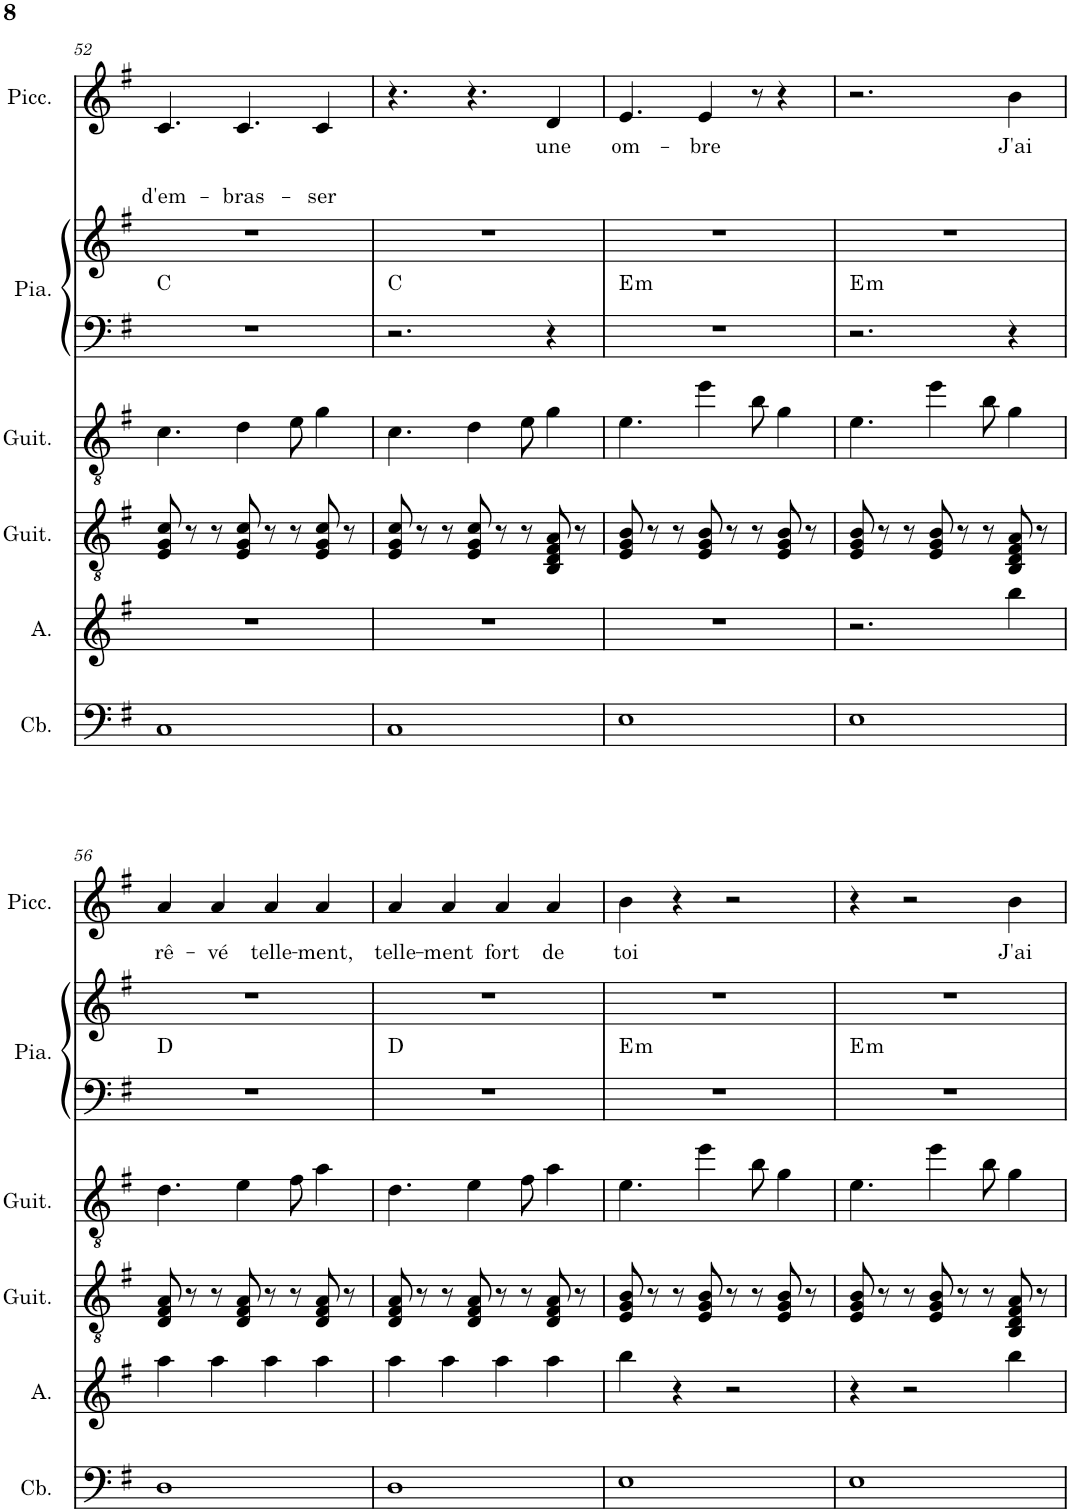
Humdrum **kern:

**kern	**kern	**kern	**kern	**kern	**kern	**harte	**kern	**text	**text	**text
*part6	*part5	*part4	*part3	*part2	*part2	*part2	*part1	*part1	*part1	*part1
*staff7	*staff6	*staff5	*staff4	*staff3	*staff2	*	*staff1	*staff1	*staff1	*staff1
*I"Contrebasse	*I"Alto	*I"Guitare classique	*I"Guitare acoustique	*I"Piano	*	*	*I"Piccolo	*	*	*
*I'Cb.	*I'A.	*I'Guit.	*I'Guit.	*I'Pia.	*	*	*I'Picc.	*	*	*
!!LO:PB:g=z
*clefF4	*clefG2	*clefGv2	*clefGv2	*clefF4	*clefG2	*	*clefG2	*	*	*
*Trd7c12	*	*	*	*	*	*	*Trd-7c-12	*	*	*
*k[f#]	*k[f#]	*k[f#]	*k[f#]	*k[f#]	*k[f#]	*	*k[f#]	*	*	*
*M4/4	*M4/4	*M4/4	*M4/4	*M4/4	*M4/4	*	*M4/4	*	*	*
=52	=52	=52	=52	=52	=52	=52	=52	=52	=52	=52
!	!	!	!	!	!	!	!	!	!	!LO:LY:b
1C	1r	8E/ 8G/ 8c/	4.c\	1r	1r	C:maj	4.c/	.	.	d'em-
.	.	8r	.	.	.	.	.	.	.	.
.	.	8r	.	.	.	.	.	.	.	.
!	!	!	!	!	!	!	!	!	!	!LO:LY:b
.	.	8E/ 8G/ 8c/	4d\	.	.	.	4.c/	.	.	-bras-
.	.	8r	.	.	.	.	.	.	.	.
.	.	8r	8e\	.	.	.	.	.	.	.
!	!	!	!	!	!	!	!	!	!	!LO:LY:b
.	.	8E/ 8G/ 8c/	4g\	.	.	.	4c/	.	.	-ser
.	.	8r	.	.	.	.	.	.	.	.
=53	=53	=53	=53	=53	=53	=53	=53	=53	=53	=53
1C	1r	8E/ 8G/ 8c/	4.c\	2.r	1r	C:maj	4.r	.	.	.
.	.	8r	.	.	.	.	.	.	.	.
.	.	8r	.	.	.	.	.	.	.	.
.	.	8E/ 8G/ 8c/	4d\	.	.	.	4.r	.	.	.
.	.	8r	.	.	.	.	.	.	.	.
.	.	8r	8e\	.	.	.	.	.	.	.
!	!	!	!	!	!	!	!	!LO:LY:b	!	!
.	.	8BB/ 8D/ 8F#/ 8A/	4g\	4r	.	.	4d/	-une	.	.
.	.	8r	.	.	.	.	.	.	.	.
=54	=54	=54	=54	=54	=54	=54	=54	=54	=54	=54
!	!	!	!	!	!	!LO:H:kt=m	!	!LO:LY:b	!	!
1E	1r	8E/ 8G/ 8B/	4.e\	1r	1r	E:min	4.e/	om-	.	.
.	.	8r	.	.	.	.	.	.	.	.
.	.	8r	.	.	.	.	.	.	.	.
!	!	!	!	!	!	!	!	!LO:LY:b	!	!
.	.	8E/ 8G/ 8B/	4ee\	.	.	.	4e/	-bre	.	.
.	.	8r	.	.	.	.	.	.	.	.
.	.	8r	8b\	.	.	.	8r	.	.	.
.	.	8E/ 8G/ 8B/	4g\	.	.	.	4r	.	.	.
.	.	8r	.	.	.	.	.	.	.	.
=55	=55	=55	=55	=55	=55	=55	=55	=55	=55	=55
!	!	!	!	!	!	!LO:H:kt=m	!	!	!	!
1E	2.r	8E/ 8G/ 8B/	4.e\	2.r	1r	E:min	2.r	.	.	.
.	.	8r	.	.	.	.	.	.	.	.
.	.	8r	.	.	.	.	.	.	.	.
.	.	8E/ 8G/ 8B/	4ee\	.	.	.	.	.	.	.
.	.	8r	.	.	.	.	.	.	.	.
.	.	8r	8b\	.	.	.	.	.	.	.
!	!	!	!	!	!	!	!	!LO:LY:b	!	!
.	4bb\	8BB/ 8D/ 8F#/ 8A/	4g\	4r	.	.	4b\	J'ai	.	.
.	.	8r	.	.	.	.	.	.	.	.
!!LO:LB:g=z
=56	=56	=56	=56	=56	=56	=56	=56	=56	=56	=56
!	!	!	!	!	!	!	!	!LO:LY:b	!	!
1D	4aa\	8D/ 8F#/ 8A/	4.d\	1r	1r	D:maj	4a/	rê-	.	.
.	.	8r	.	.	.	.	.	.	.	.
!	!	!	!	!	!	!	!	!LO:LY:b	!	!
.	4aa\	8r	.	.	.	.	4a/	-vé	.	.
.	.	8D/ 8F#/ 8A/	4e\	.	.	.	.	.	.	.
!	!	!	!	!	!	!	!	!LO:LY:b	!	!
.	4aa\	8r	.	.	.	.	4a/	telle-	.	.
.	.	8r	8f#\	.	.	.	.	.	.	.
!	!	!	!	!	!	!	!	!LO:LY:b	!	!
.	4aa\	8D/ 8F#/ 8A/	4a\	.	.	.	4a/	-ment,	.	.
.	.	8r	.	.	.	.	.	.	.	.
=57	=57	=57	=57	=57	=57	=57	=57	=57	=57	=57
!	!	!	!	!	!	!	!	!LO:LY:b	!	!
1D	4aa\	8D/ 8F#/ 8A/	4.d\	1r	1r	D:maj	4a/	telle-	.	.
.	.	8r	.	.	.	.	.	.	.	.
!	!	!	!	!	!	!	!	!LO:LY:b	!	!
.	4aa\	8r	.	.	.	.	4a/	-ment	.	.
.	.	8D/ 8F#/ 8A/	4e\	.	.	.	.	.	.	.
!	!	!	!	!	!	!	!	!LO:LY:b	!	!
.	4aa\	8r	.	.	.	.	4a/	fort	.	.
.	.	8r	8f#\	.	.	.	.	.	.	.
!	!	!	!	!	!	!	!	!LO:LY:b	!	!
.	4aa\	8D/ 8F#/ 8A/	4a\	.	.	.	4a/	de	.	.
.	.	8r	.	.	.	.	.	.	.	.
=58	=58	=58	=58	=58	=58	=58	=58	=58	=58	=58
!	!	!	!	!	!	!LO:H:kt=m	!	!LO:LY:b	!	!
1E	4bb\	8E/ 8G/ 8B/	4.e\	1r	1r	E:min	4b\	toi	.	.
.	.	8r	.	.	.	.	.	.	.	.
.	4r	8r	.	.	.	.	4r	.	.	.
.	.	8E/ 8G/ 8B/	4ee\	.	.	.	.	.	.	.
.	2r	8r	.	.	.	.	2r	.	.	.
.	.	8r	8b\	.	.	.	.	.	.	.
.	.	8E/ 8G/ 8B/	4g\	.	.	.	.	.	.	.
.	.	8r	.	.	.	.	.	.	.	.
=59	=59	=59	=59	=59	=59	=59	=59	=59	=59	=59
!	!	!	!	!	!	!LO:H:kt=m	!	!	!	!
1E	4r	8E/ 8G/ 8B/	4.e\	1r	1r	E:min	4r	.	.	.
.	.	8r	.	.	.	.	.	.	.	.
.	2r	8r	.	.	.	.	2r	.	.	.
.	.	8E/ 8G/ 8B/	4ee\	.	.	.	.	.	.	.
.	.	8r	.	.	.	.	.	.	.	.
.	.	8r	8b\	.	.	.	.	.	.	.
!	!	!	!	!	!	!	!	!LO:LY:b	!	!
.	4bb\	8BB/ 8D/ 8F#/ 8A/	4g\	.	.	.	4b\	J'ai	.	.
.	.	8r	.	.	.	.	.	.	.	.
=	=	=	=	=	=	=	=	=	=	=
*-	*-	*-	*-	*-	*-	*-	*-	*-	*-	*-
